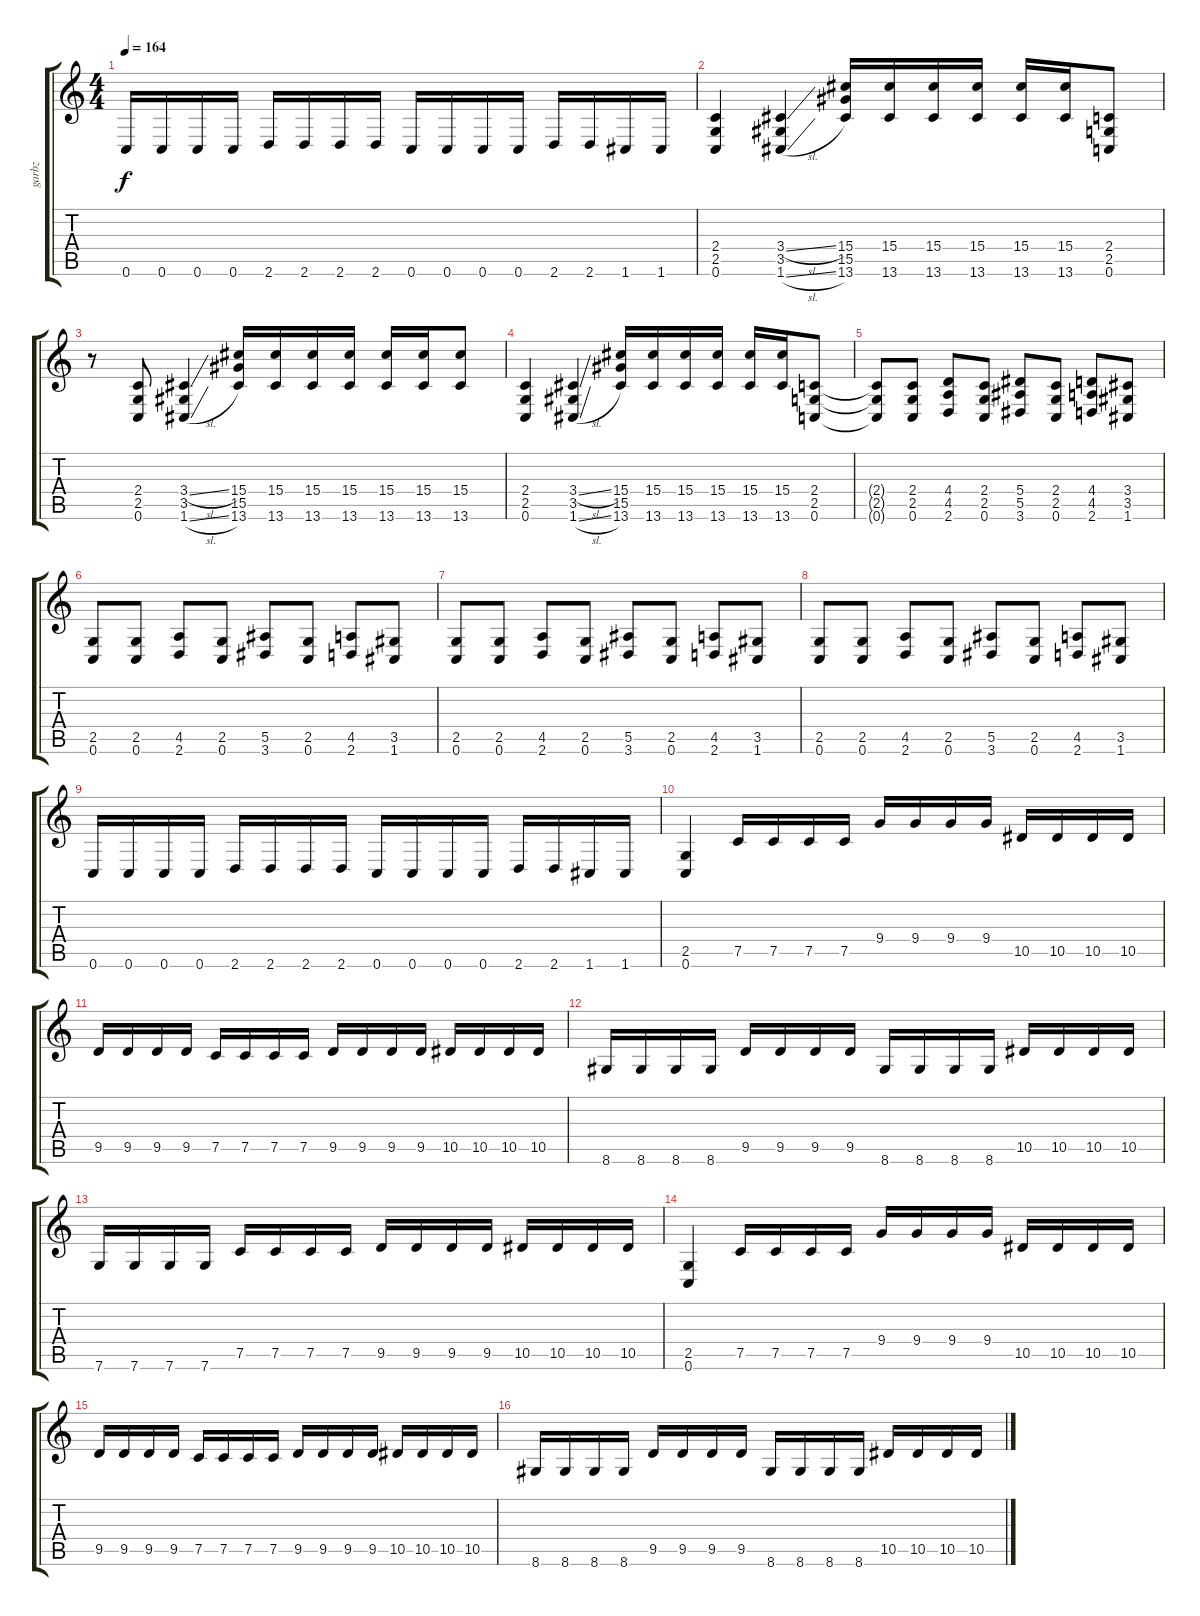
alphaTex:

\track ("garbz" "garbz") {instrument distortionguitar}
\staff {score tabs}
\tuning (C4 G3 Eb3 Bb2 F2 C2) {hide}
\ts (4 4)
\tempo 164
\clef g2
\ks c
0.6.16{dy f} 0.6.16 0.6.16 0.6.16 2.6.16 2.6.16 2.6.16 2.6.16 0.6.16 0.6.16 0.6.16 0.6.16 2.6.16 2.6.16 1.6.16 1.6.16 |
(2.4 2.5 0.6).4 (3.4{sl} 3.5 1.6{sl}).4 (15.4 15.5 13.6).16 (15.4 13.6).16 (15.4 13.6).16 (15.4 13.6).16 (15.4 13.6).16 (15.4 13.6).16 (2.4 2.5 0.6).8 |
r.8 (2.4 2.5 0.6).8 (3.4{sl} 3.5 1.6{sl}).4 (15.4 15.5 13.6).16 (15.4 13.6).16 (15.4 13.6).16 (15.4 13.6).16 (15.4 13.6).16 (15.4 13.6).16 (15.4 13.6).8 |
(2.4 2.5 0.6).4 (3.4{sl} 3.5 1.6{sl}).4 (15.4 15.5 13.6).16 (15.4 13.6).16 (15.4 13.6).16 (15.4 13.6).16 (15.4 13.6).16 (15.4 13.6).16 (2.4 2.5 0.6).8 |
(2.4{t} 2.5{t} 0.6{t}).8 (2.4 2.5 0.6).8 (4.4 4.5 2.6).8 (2.4 2.5 0.6).8 (5.4 5.5 3.6).8 (2.4 2.5 0.6).8 (4.4 4.5 2.6).8 (3.4 3.5 1.6).8 |
(2.5 0.6).8 (2.5 0.6).8 (4.5 2.6).8 (2.5 0.6).8 (5.5 3.6).8 (2.5 0.6).8 (4.5 2.6).8 (3.5 1.6).8 |
(2.5 0.6).8 (2.5 0.6).8 (4.5 2.6).8 (2.5 0.6).8 (5.5 3.6).8 (2.5 0.6).8 (4.5 2.6).8 (3.5 1.6).8 |
(2.5 0.6).8 (2.5 0.6).8 (4.5 2.6).8 (2.5 0.6).8 (5.5 3.6).8 (2.5 0.6).8 (4.5 2.6).8 (3.5 1.6).8 |
0.6.16 0.6.16 0.6.16 0.6.16 2.6.16 2.6.16 2.6.16 2.6.16 0.6.16 0.6.16 0.6.16 0.6.16 2.6.16 2.6.16 1.6.16 1.6.16 |
(2.5 0.6).4 7.5.16 7.5.16 7.5.16 7.5.16 9.4.16 9.4.16 9.4.16 9.4.16 10.5.16 10.5.16 10.5.16 10.5.16 |
9.5.16 9.5.16 9.5.16 9.5.16 7.5.16 7.5.16 7.5.16 7.5.16 9.5.16 9.5.16 9.5.16 9.5.16 10.5.16 10.5.16 10.5.16 10.5.16 |
8.6.16 8.6.16 8.6.16 8.6.16 9.5.16 9.5.16 9.5.16 9.5.16 8.6.16 8.6.16 8.6.16 8.6.16 10.5.16 10.5.16 10.5.16 10.5.16 |
7.6.16 7.6.16 7.6.16 7.6.16 7.5.16 7.5.16 7.5.16 7.5.16 9.5.16 9.5.16 9.5.16 9.5.16 10.5.16 10.5.16 10.5.16 10.5.16 |
(2.5 0.6).4 7.5.16 7.5.16 7.5.16 7.5.16 9.4.16 9.4.16 9.4.16 9.4.16 10.5.16 10.5.16 10.5.16 10.5.16 |
9.5.16 9.5.16 9.5.16 9.5.16 7.5.16 7.5.16 7.5.16 7.5.16 9.5.16 9.5.16 9.5.16 9.5.16 10.5.16 10.5.16 10.5.16 10.5.16 |
8.6.16 8.6.16 8.6.16 8.6.16 9.5.16 9.5.16 9.5.16 9.5.16 8.6.16 8.6.16 8.6.16 8.6.16 10.5.16 10.5.16 10.5.16 10.5.16
